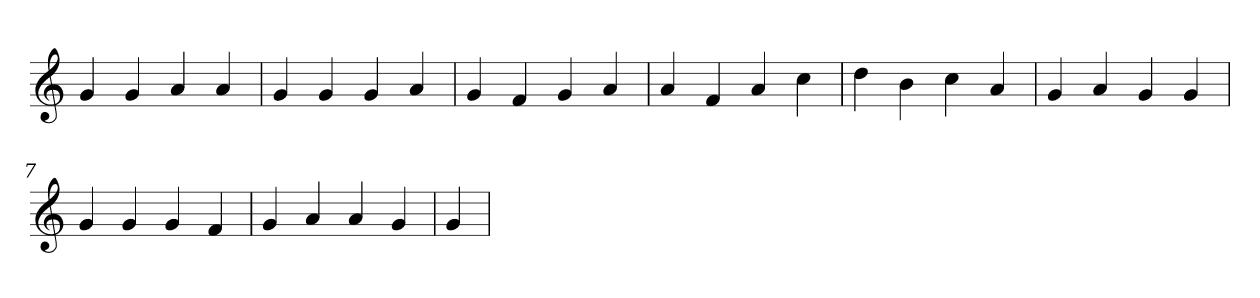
**kern
*part1
*staff1
*clefG2
=1
4g
4g
4a
4a
=2
4g
4g
4g
4a
=3
4g
4f
4g
4a
=4
4a
4f
4a
4cc
=5
4dd
4b
4cc
4a
=6
4g
4a
4g
4g
=7
4g
4g
4g
4f
=8
4g
4a
4a
4g
=9
4g
=
*-
